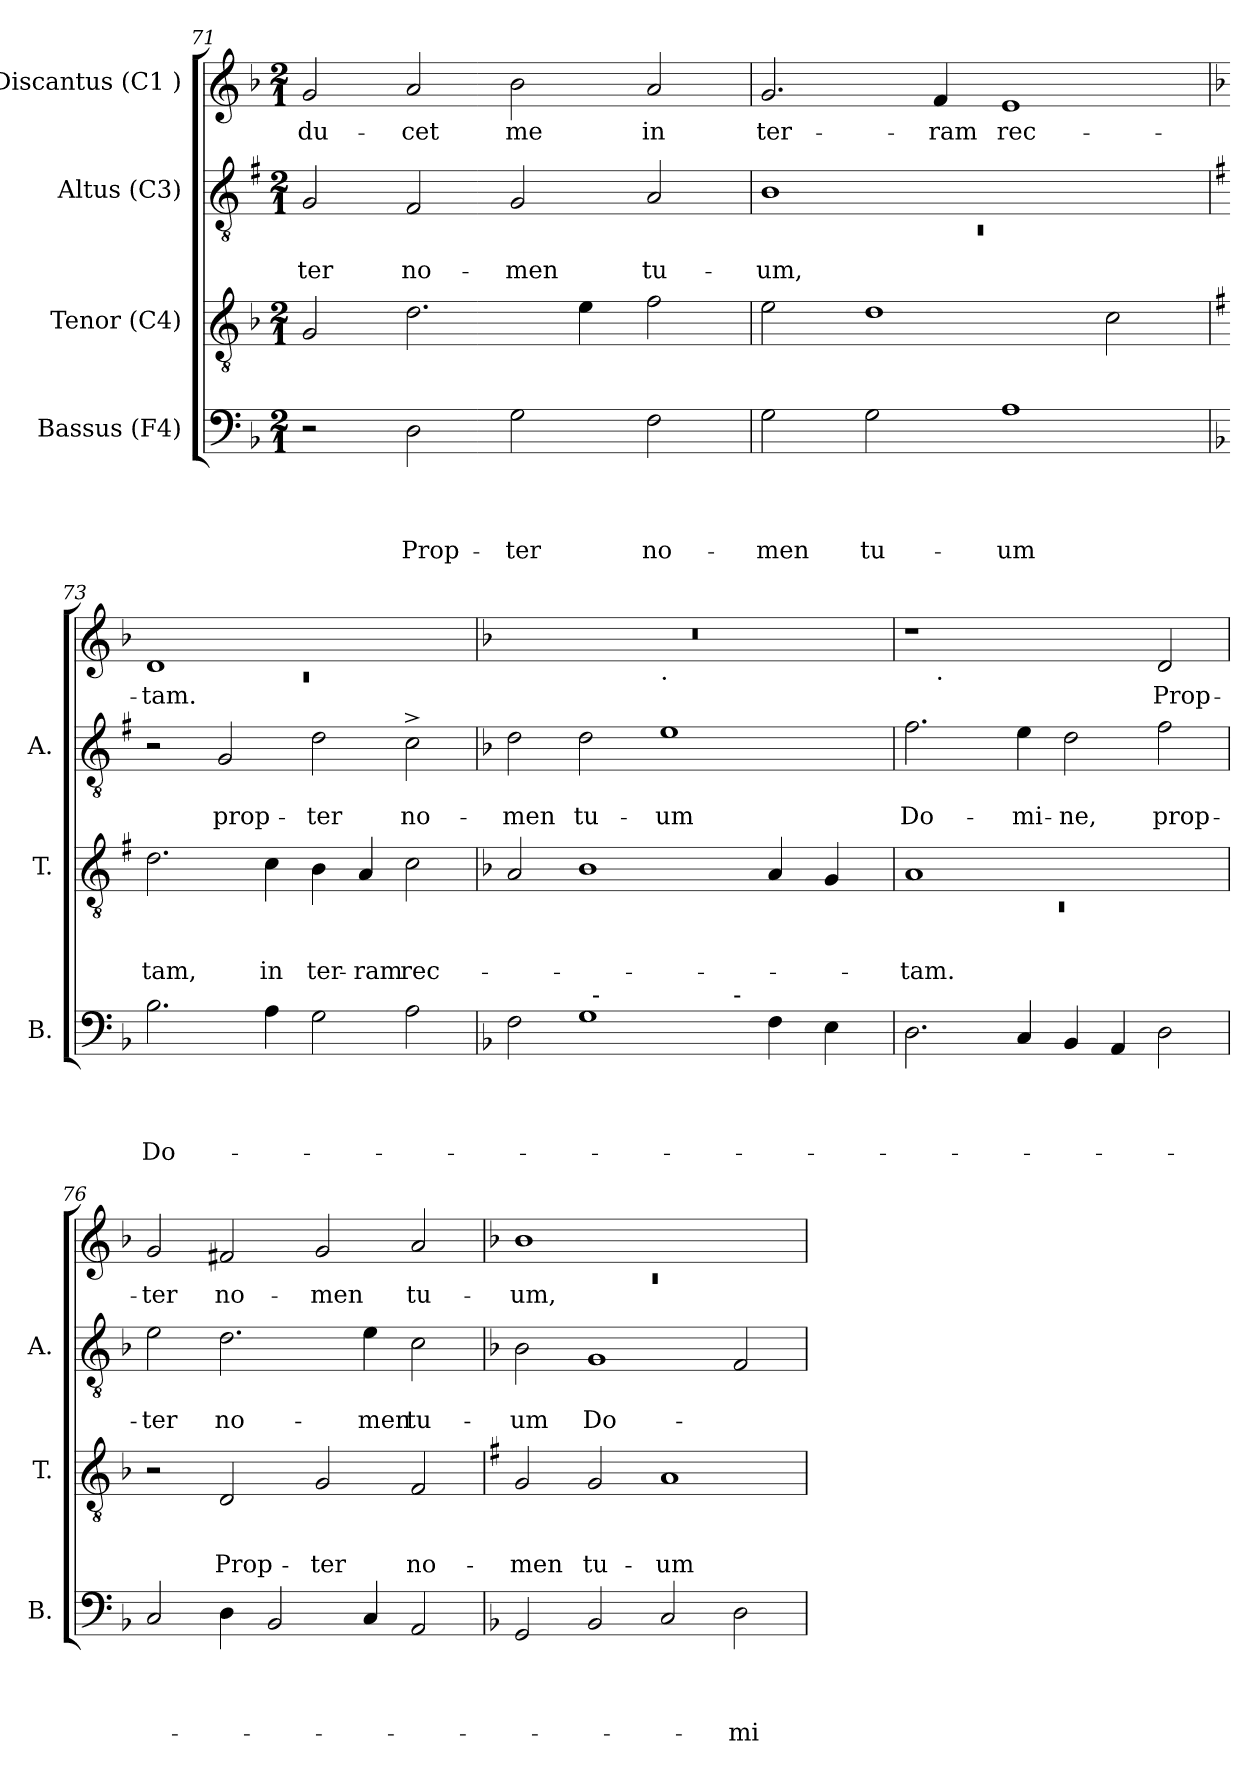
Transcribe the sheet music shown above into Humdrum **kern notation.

**kern	**text	**text	**text	**text	**kern	**text	**text	**text	**kern	**text	**text	**kern	**text
*part4	*part4	*part4	*part4	*part4	*part3	*part3	*part3	*part3	*part2	*part2	*part2	*part1	*part1
*staff4	*staff4	*staff4	*staff4	*staff4	*staff3	*staff3	*staff3	*staff3	*staff2	*staff2	*staff2	*staff1	*staff1
*I"Bassus (F4)	*	*	*	*	*I"Tenor (C4)	*	*	*	*I"Altus (C3)	*	*	*I"Discantus (C1 )	*
*I'B.	*	*	*	*	*I'T.	*	*	*	*I'A.	*	*	*	*
*clefF4	*	*	*	*	*clefGv2	*	*	*	*clefGv2	*	*	*clefG2	*
*k[b-]	*	*	*	*	*k[b-]	*	*	*	*k[f#]	*	*	*k[b-]	*
*F:	*	*	*	*	*F:	*	*	*	*G:	*	*	*F:	*
*M2/1	*	*	*	*	*M2/1	*	*	*	*M2/1	*	*	*M2/1	*
=71	=71	=71	=71	=71	=71	=71	=71	=71	=71	=71	=71	=71	=71
!	!	!	!	!	!	!	!	!	!	!	!LO:LY:b	!	!LO:LY:b
2r	.	.	.	.	2G/	.	.	.	2G/	.	-ter	2g/	-du-
!	!	!	!	!LO:LY:b	!	!	!	!	!	!	!LO:LY:b	!	!LO:LY:b
2D\	.	.	.	Prop-	2.d\	.	.	.	2F#/	.	no-	2a/	-cet
!	!	!	!	!LO:LY:b	!	!	!	!	!	!	!LO:LY:b	!	!LO:LY:b
2G\	.	.	.	-ter	.	.	.	.	2G/	.	-men	2b-\	me
.	.	.	.	.	4e\	.	.	.	.	.	.	.	.
!	!	!	!	!LO:LY:b	!	!	!	!	!	!	!LO:LY:b	!	!LO:LY:b
2F\	.	.	.	no-	2f\	.	.	.	2A/	.	tu-	2a/	in
=72	=72	=72	=72	=72	=72	=72	=72	=72	=72	=72	=72	=72	=72
*	*	*	*	*	*	*	*	*	*^	*	*	*	*
!	!	!	!	!LO:LY:b	!	!	!	!	!	!LO:N:vis=1	!	!LO:LY:b	!	!LO:LY:b
2G\	.	.	.	-men	2e\	.	.	.	1B	0rC	.	-um,	2.g/	ter-
!	!	!	!	!LO:LY:b	!	!	!	!	!	!	!	!	!	!
2G\	.	.	.	tu-	1d	.	.	.	.	.	.	.	.	.
!	!	!	!	!	!	!	!	!	!	!	!	!	!	!LO:LY:b
.	.	.	.	.	.	.	.	.	.	.	.	.	4f/	-ram
!	!	!	!	!LO:LY:b	!	!	!	!	!	!	!	!	!	!LO:LY:b
1A	.	.	.	-um	.	.	.	.	1ryy	.	.	.	1e	rec-
.	.	.	.	.	2c\	.	.	.	.	.	.	.	.	.
*	*	*	*	*	*	*	*	*	*v	*v	*	*	*	*
=73	=73	=73	=73	=73	=73	=73	=73	=73	=73	=73	=73	=73	=73
*	*	*	*	*	*k[f#]	*	*	*	*	*	*	*	*
*	*	*	*	*	*G:	*	*	*	*	*	*	*	*
*	*	*	*	*	*	*	*	*	*	*	*	*^	*
!	!	!	!	!LO:LY:b	!	!	!	!LO:LY:b	!	!	!	!	!LO:N:vis=1	!LO:LY:b
2.B-\	.	.	.	Do-	2.d\	.	.	-tam,	2r	.	.	1d	0rc	-tam.
!	!	!	!	!	!	!	!	!	!	!	!LO:LY:b	!	!	!
.	.	.	.	.	.	.	.	.	2G/	.	prop-	.	.	.
!	!	!	!	!	!	!	!	!LO:LY:b	!	!	!	!	!	!
4A\	.	.	.	.	4c\	.	.	in	.	.	.	.	.	.
!	!	!	!	!	!	!	!	!LO:LY:b	!	!	!LO:LY:b	!	!	!
2G\	.	.	.	.	4B\	.	.	ter-	2d\	.	-ter	1ryy	.	.
!	!	!	!	!	!	!	!	!LO:LY:b:rj	!	!	!	!	!	!
.	.	.	.	.	4A/	.	.	-ram	.	.	.	.	.	.
!	!	!	!	!	!	!	!	!LO:LY:b	!	!	!LO:LY:b	!	!	!
2A\	.	.	.	.	2c\	.	.	rec-	2c^>\	.	no-	.	.	.
!!LO:LB:g=z	!!
=74	=74	=74	=74	=74	=74	=74	=74	=74	=74	=74	=74	=74	=74	=74
*	*	*	*	*	*k[b-]	*	*	*	*k[b-]	*	*	*	*	*
*	*	*	*	*	*F:	*	*	*	*F:	*	*	*	*	*
!	!	!	!	!	!	!	!	!	!	!	!LO:LY:b	!	!	!
*^	*	*	*	*	*	*	*	*	*	*	*	*	*	*
*	*^	*	*	*	*	*	*	*	*	*	*	*	*	*	*
2F\	2ryy	1ryy	.	.	.	.	2A/	.	.	.	2d\	.	-men	0r	1ryy	.
!	!	!	!	!	!	!	!	!	!	!	!	!	!LO:LY:b	!	!	!
1G	32ryy	.	.	.	.	.	1B-	.	.	.	2d\	.	tu-	.	.	.
!	!LO:TX:a:t=-	!	!	!	!	!	!	!	!	!	!	!	!	!	!	!
.	1ryy	.	.	.	.	.	.	.	.	.	.	.	.	.	.	.
!	!	!	!	!	!	!	!	!	!	!	!	!	!	!	!LO:TX:b:t=.	!
!	!	!	!	!	!	!	!	!	!	!	!	!	!LO:LY:b	!	!	!
.	.	4ryy	.	.	.	.	.	.	.	.	1e	.	-um	.	1ryy	.
.	.	16.ryy	.	.	.	.	.	.	.	.	.	.	.	.	.	.
!	!	!LO:TX:a:t=-	!	!	!	!	!	!	!	!	!	!	!	!	!	!
.	.	2ryy	.	.	.	.	.	.	.	.	.	.	.	.	.	.
4F\	.	.	.	.	.	.	4A/	.	.	.	.	.	.	.	.	.
.	4...ryy	.	.	.	.	.	.	.	.	.	.	.	.	.	.	.
4E\	.	.	.	.	.	.	4G/	.	.	.	.	.	.	.	.	.
.	.	8ryy	.	.	.	.	.	.	.	.	.	.	.	.	.	.
.	.	32ryy	.	.	.	.	.	.	.	.	.	.	.	.	.	.
=75	=75	=75	=75	=75	=75	=75	=75	=75	=75	=75	=75	=75	=75	=75	=75	=75
*	*	*	*	*	*	*	*^	*	*	*	*	*	*	*	*	*
!	!	!	!	!	!	!	!	!LO:N:vis=1	!	!	!LO:LY:b	!	!	!LO:LY:b	!	!	!
*v	*v	*v	*	*	*	*	*	*	*	*	*	*	*	*	*	*	*
2.D\	.	.	.	.	1A	0rC	.	.	-tam.	2.f\	.	Do-	1r	8ryy	.
!	!	!	!	!	!	!	!	!	!	!	!	!	!	!LO:TX:b:t=.	!
.	.	.	.	.	.	.	.	.	.	.	.	.	.	1...ryy	.
!	!	!	!	!	!	!	!	!	!	!	!	!LO:LY:b	!	!	!
4C/	.	.	.	.	.	.	.	.	.	4e\	.	-mi-	.	.	.
!	!	!	!	!	!	!	!	!	!	!	!	!LO:LY:b	!	!	!
4BB-/	.	.	.	.	1ryy	.	.	.	.	2d\	.	-ne,	2ryy	.	.
4AA/	.	.	.	.	.	.	.	.	.	.	.	.	.	.	.
!	!	!	!	!	!	!	!	!	!	!	!	!LO:LY:b	!	!	!LO:LY:b
2D\	.	.	.	.	.	.	.	.	.	2f\	.	prop-	2d/	.	Prop-
*	*	*	*	*	*v	*v	*	*	*	*	*	*	*	*	*
=76	=76	=76	=76	=76	=76	=76	=76	=76	=76	=76	=76	=76	=76	=76
!	!	!	!	!	!	!	!	!	!	!	!LO:LY:b	!	!	!LO:LY:b
*	*	*	*	*	*	*	*	*	*	*	*	*v	*v	*
2C/	.	.	.	.	2r	.	.	.	2e\	.	-ter	2g/	-ter
!	!	!	!	!	!	!	!	!LO:LY:b	!	!	!LO:LY:b	!	!LO:LY:b
4D\	.	.	.	.	2D/	.	.	Prop-	2.d\	.	no-	2f#/	no-
2BB-/	.	.	.	.	.	.	.	.	.	.	.	.	.
!	!	!	!	!	!	!	!	!LO:LY:b	!	!	!	!	!LO:LY:b
.	.	.	.	.	2G/	.	.	-ter	.	.	.	2g/	-men
!	!	!	!	!	!	!	!	!	!	!	!LO:LY:b	!	!
4C/	.	.	.	.	.	.	.	.	4e\	.	-men	.	.
!	!	!	!	!	!	!	!	!LO:LY:b	!	!	!LO:LY:b	!	!LO:LY:b
2AA/	.	.	.	.	2F/	.	.	no-	2c\	.	tu-	2a/	tu-
=77	=77	=77	=77	=77	=77	=77	=77	=77	=77	=77	=77	=77	=77
*	*	*	*	*	*k[f#]	*	*	*	*	*	*	*	*
*	*	*	*	*	*G:	*	*	*	*	*	*	*	*
*	*	*	*	*	*	*	*	*	*	*	*	*^	*
!	!	!	!	!	!	!	!	!LO:LY:b	!	!	!LO:LY:b	!	!LO:N:vis=1	!LO:LY:b
2GG/	.	.	.	.	2G/	.	.	-men	2B-\	.	-um	1b-	0rc	-um,
!	!	!	!	!	!	!	!	!LO:LY:b	!	!	!LO:LY:b	!	!	!
2BB-/	.	.	.	.	2G/	.	.	tu-	1G	.	Do-	.	.	.
!	!	!	!	!	!	!	!	!LO:LY:b	!	!	!	!	!	!
2C/	.	.	.	.	1A	.	.	-um	.	.	.	1ryy	.	.
!	!	!	!	!LO:LY:b	!	!	!	!	!	!	!	!	!	!
2D\	.	.	.	-mi-	.	.	.	.	2F/	.	.	.	.	.
*	*	*	*	*	*	*	*	*	*	*	*	*v	*v	*
=	=	=	=	=	=	=	=	=	=	=	=	=	=
*-	*-	*-	*-	*-	*-	*-	*-	*-	*-	*-	*-	*-	*-
